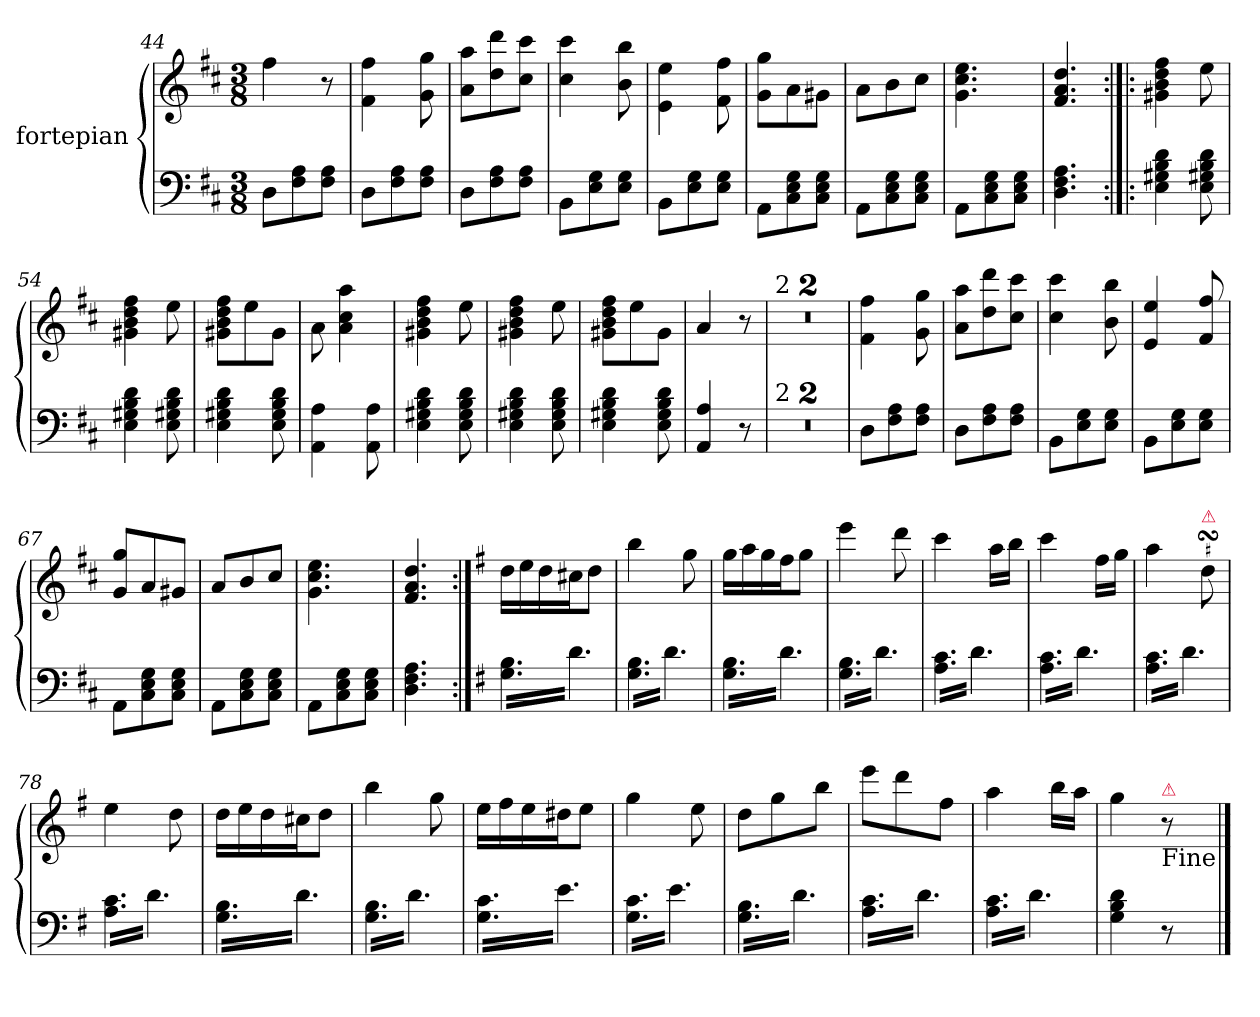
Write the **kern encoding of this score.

**kern	**kern
*part2	*part1
*staff2	*staff1
*	*I"fortepian
*clefF4	*clefG2
*k[f#c#]	*k[f#c#]
*M3/8	*M3/8
=44	=44
8D\L	4ff#\
8F#\ 8A\	.
8F#\ 8A\J	8r
=45	=45
8D\L	4f#\ 4ff#\
8F#\ 8A\	.
8F#\ 8A\J	8g\ 8gg\
=46	=46
8D\L	8a\ 8aa\L
8F#\ 8A\	8dd\ 8ddd\
8F#\ 8A\J	8cc#\ 8ccc#\J
=47	=47
8BB\L	4cc#\ 4ccc#\
8E\ 8G\	.
8E\ 8G\J	8b\ 8bb\
=48	=48
8BB\L	4e\ 4ee\
8E\ 8G\	.
8E\ 8G\J	8f#\ 8ff#\
=49	=49
8AA\L	8g\ 8gg\L
8C#\ 8E\ 8G\	8a\
8C#\ 8E\ 8G\J	8g#X\J
=50	=50
8AA\L	8a\L
8C#\ 8E\ 8G\	8b\
8C#\ 8E\ 8G\J	8cc#\J
=51	=51
8AA\L	4.g\ 4.cc#\ 4.ee\
8C#\ 8E\ 8G\	.
8C#\ 8E\ 8G\J	.
=52	=52
4.D\ 4.F#\ 4.A\	4.f#/ 4.a/ 4.dd/
=53:|!|:	=53:|!|:
4E\ 4G#X\ 4B\ 4d\	4g#X\ 4b\ 4dd\ 4ff#\
8E\ 8G#X\ 8B\ 8d\	8ee\
=54	=54
4E\ 4G#X\ 4B\ 4d\	4g#X\ 4b\ 4dd\ 4ff#\
8E\ 8G#X\ 8B\ 8d\	8ee\
=55	=55
4E\ 4G#X\ 4B\ 4d\	8g#X\ 8b\ 8dd\ 8ff#\L
.	8ee\
8E\ 8G#\ 8B\ 8d\	8g#\J
=56	=56
4AA\ 4A\	8a\
.	4a\ 4cc#\ 4aa\
8AA\ 8A\	.
=57	=57
4E\ 4G#X\ 4B\ 4d\	4g#X\ 4b\ 4dd\ 4ff#\
8E\ 8G#\ 8B\ 8d\	8ee\
=58	=58
4E\ 4G#X\ 4B\ 4d\	4g#X\ 4b\ 4dd\ 4ff#\
8E\ 8G#\ 8B\ 8d\	8ee\
=59	=59
4E\ 4G#X\ 4B\ 4d\	8g#X\ 8b\ 8dd\ 8ff#\L
.	8ee\
8E\ 8G#\ 8B\ 8d\	8g#\J
=60	=60
4AA/ 4A/	4a/
8r	8r
=61	=61
!	!LO:TX:a:t=2
!LO:TX:a:t=2	!
4.r	4.r
=62	=62
4.r	4.r
=63	=63
8D\L	4f#\ 4ff#\
8F#\ 8A\	.
8F#\ 8A\J	8g\ 8gg\
=64	=64
8D\L	8a\ 8aa\L
8F#\ 8A\	8dd\ 8ddd\
8F#\ 8A\J	8cc#\ 8ccc#\J
=65	=65
8BB\L	4cc#\ 4ccc#\
8E\ 8G\	.
8E\ 8G\J	8b\ 8bb\
=66	=66
8BB\L	4e/ 4ee/
8E\ 8G\	.
8E\ 8G\J	8f#/ 8ff#/
=67	=67
8AA\L	8g/ 8gg/L
8C#\ 8E\ 8G\	8a/
8C#\ 8E\ 8G\J	8g#X/J
=68	=68
8AA\L	8a/L
8C#\ 8E\ 8G\	8b/
8C#\ 8E\ 8G\J	8cc#/J
=69	=69
8AA\L	4.g\ 4.cc#\ 4.ee\
8C#\ 8E\ 8G\	.
8C#\ 8E\ 8G\J	.
=70	=70
4.D\ 4.F#\ 4.A\	4.f#/ 4.a/ 4.dd/
=71:|!	=71:|!
*k[f#]	*k[f#]
*tremolo	*
16G\ 16B\LL	16dd\LL
16d\	16ee\
16G\ 16B\	16dd\
16d\	16cc#X\J
16G\ 16B\	8dd\J
16d\JJ	.
=72	=72
16G\ 16B\LL	4bb\
16d\	.
16G\ 16B\	.
16d\	.
16G\ 16B\	8gg\
16d\JJ	.
=73	=73
16G\ 16B\LL	16gg\LL
16d\	16aa\
16G\ 16B\	16gg\
16d\	16ff#\J
16G\ 16B\	8gg\J
16d\JJ	.
=74	=74
16G\ 16B\LL	4eee\
16d\	.
16G\ 16B\	.
16d\	.
16G\ 16B\	8ddd\
16d\JJ	.
=75	=75
16A\ 16c\LL	4ccc\
16d\	.
16A\ 16c\	.
16d\	.
16A\ 16c\	16aa\LL
16d\JJ	16bb\JJ
=76	=76
16A\ 16c\LL	4ccc\
16d\	.
16A\ 16c\	.
16d\	.
16A\ 16c\	16ff#\LL
16d\JJ	16gg\JJ
=77	=77
16A\ 16c\LL	4aa\
16d\	.
16A\ 16c\	.
16d\	.
!	!LO:TX:a:color=crimson:t=⚠
!	!LO:TURN:lacc=#
16A\ 16c\	8ddsSSs\
16d\JJ	.
=78	=78
16A\ 16c\LL	4ee\
16d\	.
16A\ 16c\	.
16d\	.
16A\ 16c\	8dd\
16d\JJ	.
=79	=79
16G\ 16B\LL	16dd\LL
16d\	16ee\
16G\ 16B\	16dd\
16d\	16cc#X\J
16G\ 16B\	8dd\J
16d\JJ	.
=80	=80
16G\ 16B\LL	4bb\
16d\	.
16G\ 16B\	.
16d\	.
16G\ 16B\	8gg\
16d\JJ	.
=81	=81
16G\ 16c\LL	16ee\LL
16e\	16ff#\
16G\ 16c\	16ee\
16e\	16dd#X\J
16G\ 16c\	8ee\J
16e\JJ	.
=82	=82
16G\ 16c\LL	4gg\
16e\	.
16G\ 16c\	.
16e\	.
16G\ 16c\	8ee\
16e\JJ	.
=83	=83
16G\ 16B\LL	8dd\L
16d\	.
16G\ 16B\	8gg\
16d\	.
16G\ 16B\	8bb\J
16d\JJ	.
=84	=84
16A\ 16c\LL	8eee\L
16d\	.
16A\ 16c\	8ddd\
16d\	.
16A\ 16c\	8ff#\J
16d\JJ	.
=85	=85
16A\ 16c\LL	4aa\
16d\	.
16A\ 16c\	.
16d\	.
16A\ 16c\	16bb\LL
16d\JJ	16aa\JJ
*Xtremolo	*
=86	=86
4G\ 4B\ 4d\	4gg\
.	.
.	.
!	!LO:TX:b:t=Fine
!	!LO:TX:a:color=crimson:t=⚠
8r	8r
==	==
*-	*-
